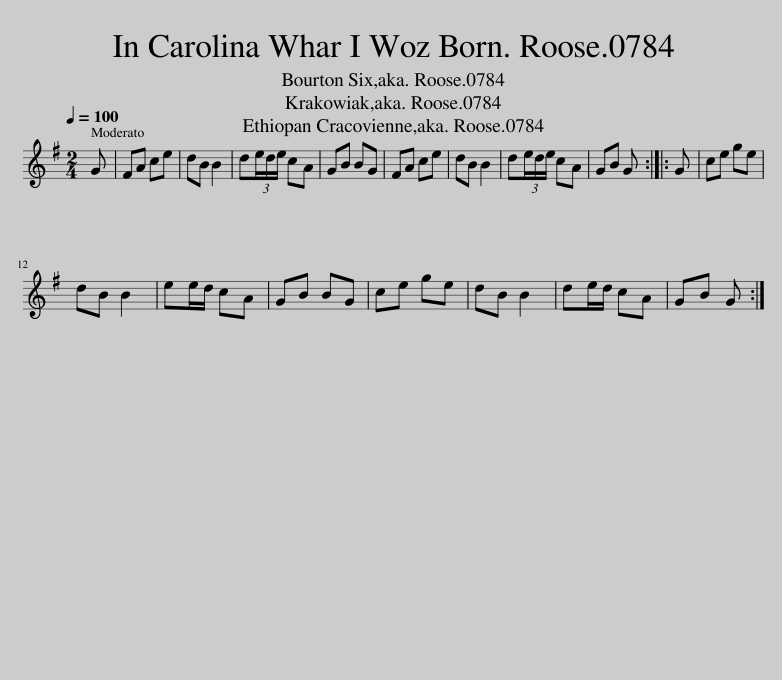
X:1
L:1/8
Q:1/4=100
M:2/4
I:linebreak $
K:G
V:1 treble
V:1
 G | FA ce | dB B2 | d(3e/d/e/ cA | GB BG | %5
 FA ce | dB B2 | d(3e/d/e/ cA | GB G :: G | %10
 ce ge |$ dB B2 | ee/d/ cA | GB BG | ce ge | %15
 dB B2 | de/d/ cA | GB G :| %18
